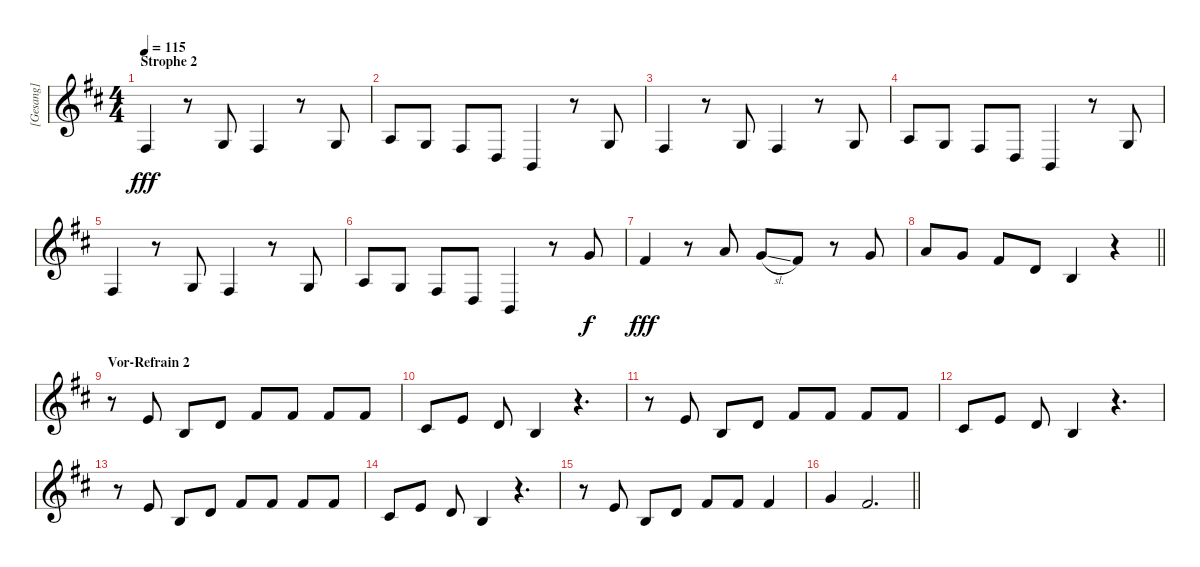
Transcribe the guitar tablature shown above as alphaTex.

\track ("[Gesang]" "[Gesang]") {instrument tenorsax}
\staff {score}
\tuning (E4 B3 G3 D3 A2 E2) {hide}
\ts (4 4)
\section ("" "Strophe 2")
\tempo 115
\clef g2
\ks bminor
4.4.4{dy fff} r.8 0.3.8 4.4.4 r.8 0.3.8 |
2.3.8 0.3.8 4.4.8 0.4.8 2.5.4 r.8 0.3.8 |
4.4.4 r.8 0.3.8 4.4.4 r.8 0.3.8 |
2.3.8 0.3.8 4.4.8 0.4.8 2.5.4 r.8 0.3.8 |
4.4.4 r.8 0.3.8 4.4.4 r.8 0.3.8 |
2.3.8 0.3.8 4.4.8 0.4.8 2.5.4 r.8 8.2.8{dy f} |
7.2.4{dy fff} r.8 10.2.8 8.2{sl}.8 7.2.8 r.8 8.2.8 |
\barLineRight lightlight
10.2.8 8.2.8 7.2.8 7.3.8 4.3.4 r.4 |
\section ("" "Vor-Refrain 2")
r.8 9.3.8 4.3.8 7.3.8 7.2.8 7.2.8 7.2.8 7.2.8 |
6.3.8 9.3.8 7.3.8 4.3.4 r.4{d} |
r.8 9.3.8 4.3.8 7.3.8 7.2.8 7.2.8 7.2.8 7.2.8 |
6.3.8 9.3.8 7.3.8 4.3.4 r.4{d} |
r.8 9.3.8 4.3.8 7.3.8 7.2.8 7.2.8 7.2.8 7.2.8 |
6.3.8 9.3.8 7.3.8 4.3.4 r.4{d} |
r.8 9.3.8 4.3.8 7.3.8 7.2.8 7.2.8 7.2.4 |
\barLineRight lightlight
8.2.4 7.2.2{d}
